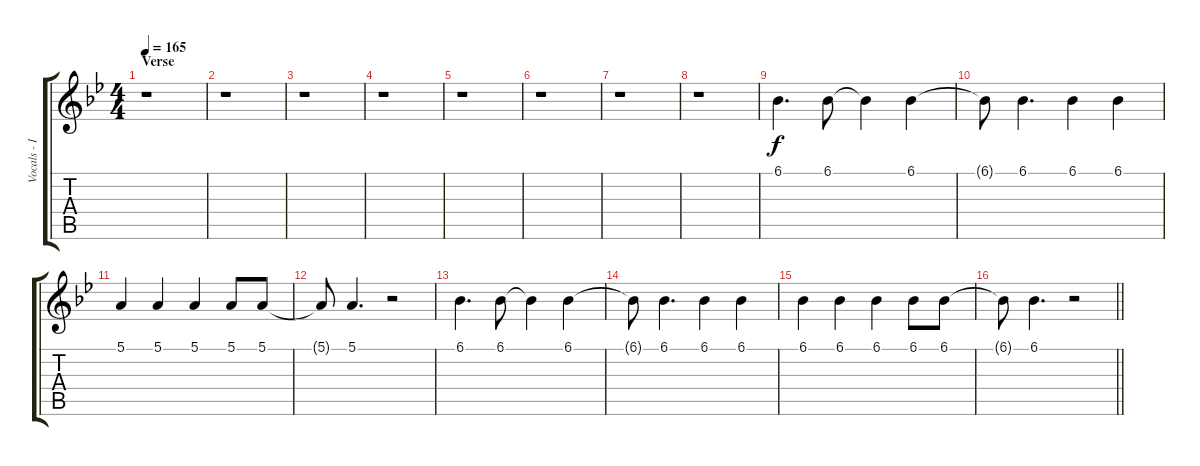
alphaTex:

\track ("Vocals - Ian" "Vocals - I") {instrument lead1square}
\staff {score tabs}
\tuning (E4 B3 G3 D3 A2 D2) {hide}
\ts (4 4)
\section ("" "Verse")
\tempo 165
\clef g2
\ks gminor
r.1{dy f} |
r.1 |
r.1 |
r.1 |
r.1 |
r.1 |
r.1 |
r.1 |
6.1.4{d} 6.1.8 6.1{t}.4 6.1.4 |
6.1{t}.8 6.1.4{d} 6.1.4 6.1.4 |
5.1.4 5.1.4 5.1.4 5.1.8 5.1.8 |
5.1{t}.8 5.1.4{d} r.2 |
6.1.4{d} 6.1.8 6.1{t}.4 6.1.4 |
6.1{t}.8 6.1.4{d} 6.1.4 6.1.4 |
6.1.4 6.1.4 6.1.4 6.1.8 6.1.8 |
\barLineRight lightlight
6.1{t}.8 6.1.4{d} r.2
